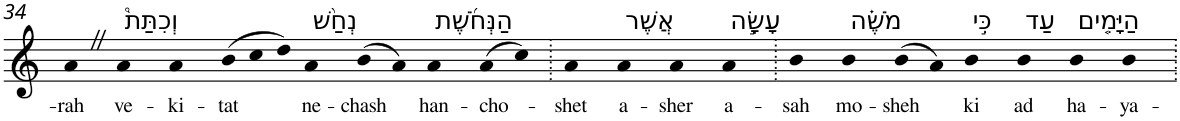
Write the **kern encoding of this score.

**kern	**text
*part1	*part1
*staff1	*staff1
*I"Piano	*
*I'Pno	*
!!LO:PB:g=z
*clefG2	*
*k[]	*
=34	=34
!	!LO:LY:b
4aZ	-rah
!LO:TX:a:t=וְכִתַּת֩	!
!	!LO:LY:b
4a	ve-
!	!LO:LY:b
4a	-ki-
*Xtuplet	*
!	!LO:LY:b
(>12b	-tat
12cc	.
12dd)	.
!LO:TX:a:t=נְחַ֨שׁ	!
!	!LO:LY:b
4a	ne-
!	!LO:LY:b
(>8b	-chash
8a)	.
!LO:TX:a:t=הַנְּחֹ֜שֶׁת	!
!	!LO:LY:b
4a	han-
!	!LO:LY:b
(>8a	-cho-
8cc)	.
=35.	=35.
!	!LO:LY:b
4a	-shet
!LO:TX:a:t=אֲשֶׁר	!
!	!LO:LY:b
4a	a-
!	!LO:LY:b
4a	-sher
!LO:TX:a:t=עָשָׂ֣ה	!
!	!LO:LY:b
4a	a-
=36.	=36.
!	!LO:LY:b
4b	-sah
!LO:TX:a:t=מֹשֶׁ֗ה	!
!	!LO:LY:b
4b	mo-
!	!LO:LY:b
(>8b	-sheh
8a)	.
!LO:TX:a:t=כִּ֣י	!
!	!LO:LY:b
4b	ki
!LO:TX:a:t=עַד	!
!	!LO:LY:b
4b	ad
!LO:TX:a:t=הַיָּמִ֤ים	!
!	!LO:LY:b
4b	ha-
!	!LO:LY:b
4b	-ya-
=.	=.
*-	*-
